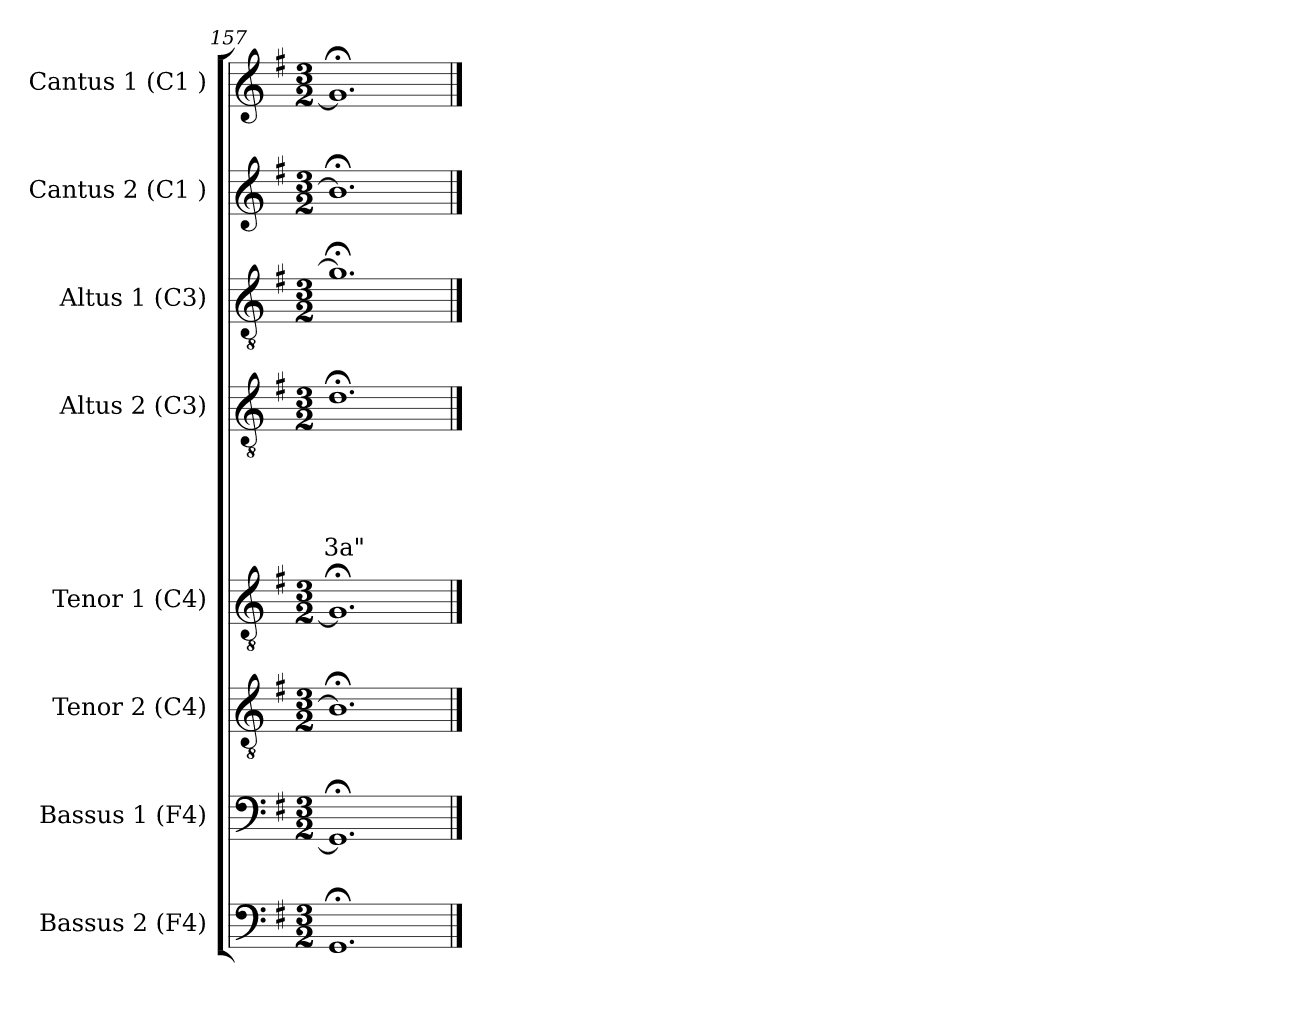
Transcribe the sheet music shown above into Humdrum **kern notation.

**kern	**text	**kern	**text	**kern	**text	**kern	**text	**kern	**text	**text	**text	**text	**text	**kern	**text	**kern	**text	**kern
*part8	*part8	*part7	*part7	*part6	*part6	*part5	*part5	*part4	*part4	*part4	*part4	*part4	*part4	*part3	*part3	*part2	*part2	*part1
*staff8	*staff8	*staff7	*staff7	*staff6	*staff6	*staff5	*staff5	*staff4	*staff4	*staff4	*staff4	*staff4	*staff4	*staff3	*staff3	*staff2	*staff2	*staff1
*I"Bassus 2 (F4)	*	*I"Bassus 1 (F4)	*	*I"Tenor 2 (C4)	*	*I"Tenor 1 (C4)	*	*I"Altus 2 (C3)	*	*	*	*	*	*I"Altus 1 (C3)	*	*I"Cantus 2 (C1 )	*	*I"Cantus 1 (C1 )
*I'B2	*	*I'B1	*	*I'T2	*	*I'T1	*	*I'A2	*	*	*	*	*	*I'A1	*	*I'C2	*	*I'C1
*clefF4	*	*clefF4	*	*clefGv2	*	*clefGv2	*	*clefGv2	*	*	*	*	*	*clefGv2	*	*clefG2	*	*clefG2
*k[f#]	*	*k[f#]	*	*k[f#]	*	*k[f#]	*	*k[f#]	*	*	*	*	*	*k[f#]	*	*k[f#]	*	*k[f#]
*G:	*	*G:	*	*G:	*	*G:	*	*G:	*	*	*	*	*	*G:	*	*G:	*	*G:
*M3/2	*	*M3/2	*	*M3/2	*	*M3/2	*	*M3/2	*	*	*	*	*	*M3/2	*	*M3/2	*	*M3/2
=157	=157	=157	=157	=157	=157	=157	=157	=157	=157	=157	=157	=157	=157	=157	=157	=157	=157	=157
!	!	!	!	!	!	!	!	!	!	!	!	!	!LO:LY:b	!	!	!	!	!
1.GG;	.	1.GG;]	.	1.B;<]	.	1.G;]	.	1.d;<	.	.	.	.	-3a"	1.g;<]	.	1.b;<]	.	1.g;]
==	==	==	==	==	==	==	==	==	==	==	==	==	==	==	==	==	==	==
*-	*-	*-	*-	*-	*-	*-	*-	*-	*-	*-	*-	*-	*-	*-	*-	*-	*-	*-
